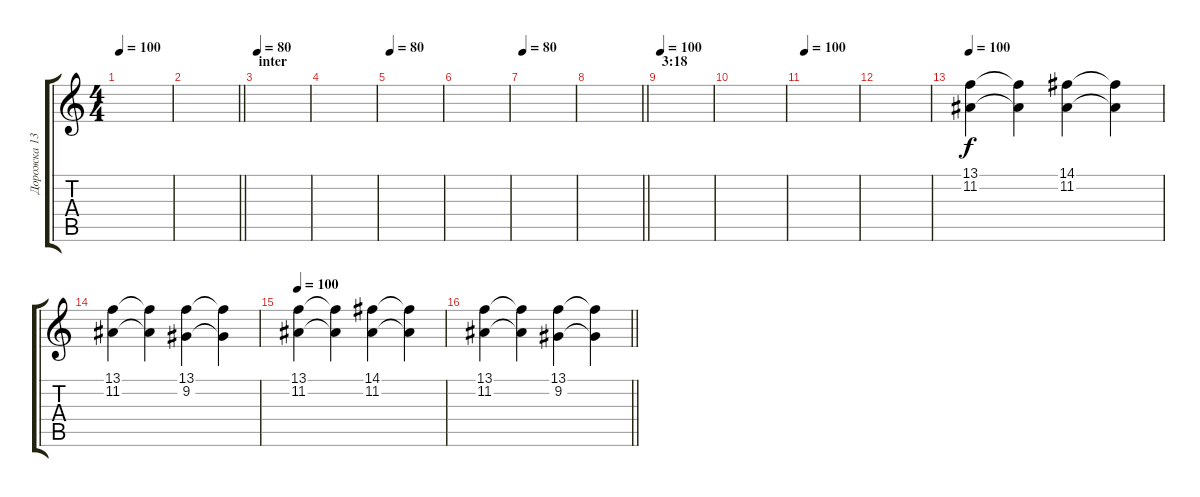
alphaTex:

\track ("Дорожка 13" "Дорожка 13") {instrument synthstrings2}
\staff {score tabs}
\tuning (E4 B3 G3 D3 A2 E2) {hide}
\ts (4 4)
\tempo 100
\clef g2
\ks c
|
\barLineRight lightlight
|
\section ("" "inter")
\tempo 80
|
|
\tempo 80
|
|
\tempo 80
|
\barLineRight lightlight
|
\section ("" "3:18")
\tempo 100
|
|
\tempo 100
|
|
\tempo 100
(13.1 11.2).4 (13.1{t} 11.2{t}).4 (14.1 11.2).4 (14.1{t} 11.2{t}).4 |
(13.1 11.2).4 (13.1{t} 11.2{t}).4 (13.1 9.2).4 (13.1{t} 9.2{t}).4 |
\tempo 100
(13.1 11.2).4 (13.1{t} 11.2{t}).4 (14.1 11.2).4 (14.1{t} 11.2{t}).4 |
\barLineRight lightlight
(13.1 11.2).4 (13.1{t} 11.2{t}).4 (13.1 9.2).4 (13.1{t} 9.2{t}).4
